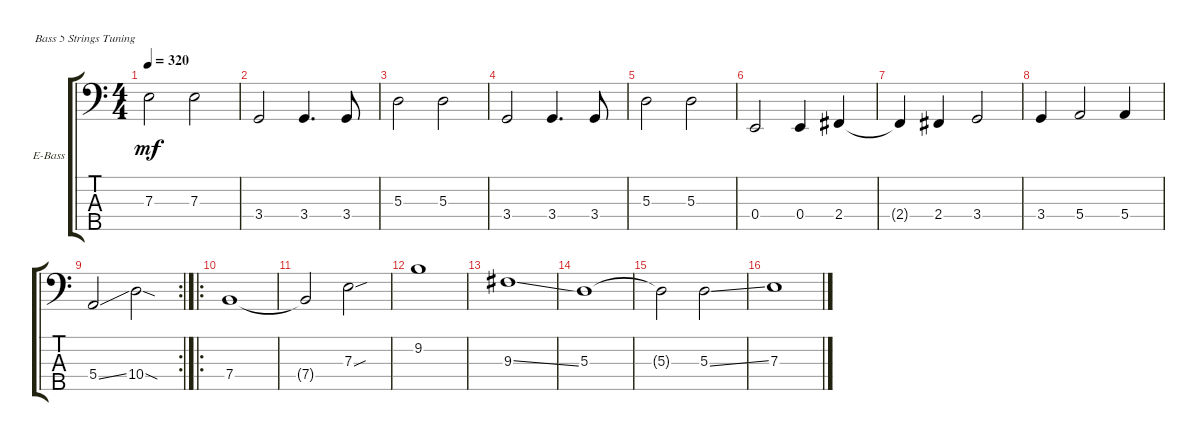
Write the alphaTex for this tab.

\defaultSystemsLayout 4
\bracketExtendMode groupsimilarinstruments
\firstSystemTrackNameOrientation horizontal
\otherSystemsTrackNameOrientation horizontal
\track ("Electric Bass" "E-Bass") {instrument electricbassfinger}
\staff {score tabs}
\tuning (G2 D2 A1 E1 B0)
\ts (4 4)
\tempo 320
\clef f4
\ks c
7.3.2{dy mf} 7.3.2 |
3.4.2 3.4.4{d} 3.4.8 |
5.3.2 5.3.2 |
3.4.2 3.4.4{d} 3.4.8 |
5.3.2 5.3.2 |
0.4.2 0.4.4 2.4.4 |
2.4{t}.4 2.4.4 3.4.2 |
3.4.4 5.4.2 5.4.4 |
\rc 2
5.4{ss}.2 10.4{sod}.2 |
\ro
7.4.1 |
7.4{t}.2 7.3{sou}.2 |
9.2.1 |
9.3{ss}.1 |
5.3.1 |
5.3{t}.2 5.3{ss}.2 |
7.3.1
